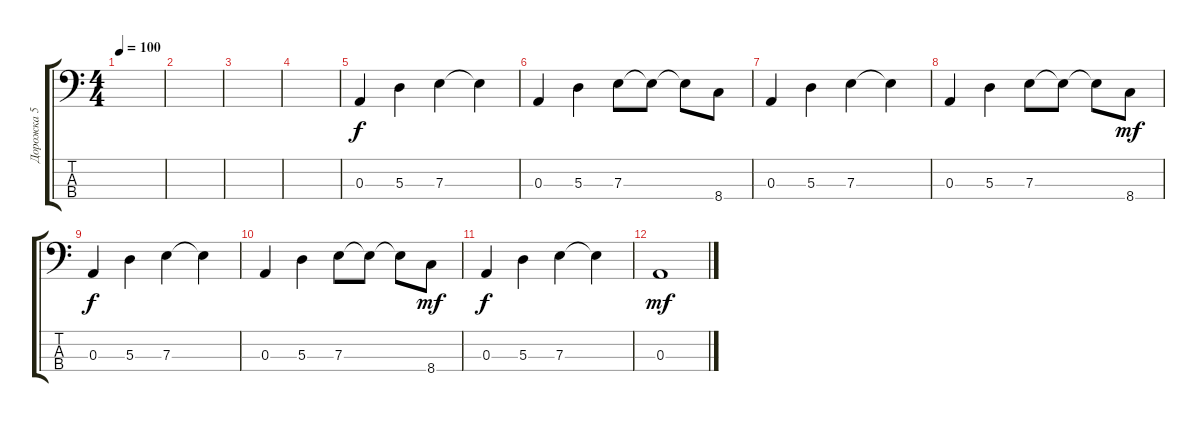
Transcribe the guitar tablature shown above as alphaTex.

\track ("Дорожка 5" "Дорожка 5") {instrument electricbassfinger}
\staff {score tabs}
\tuning (G2 D2 A1 E1) {hide}
\ts (4 4)
\tempo 100
\clef f4
\ks c
|
|
|
|
0.3.4 5.3.4 7.3.4 7.3{t}.4 |
0.3.4 5.3.4 7.3.8 7.3{t}.8 7.3{t}.8 8.4.8 |
0.3.4 5.3.4 7.3.4 7.3{t}.4 |
0.3.4 5.3.4 7.3.8 7.3{t}.8 7.3{t}.8 8.4.8{dy mf} |
0.3.4{dy f} 5.3.4 7.3.4 7.3{t}.4 |
0.3.4 5.3.4 7.3.8 7.3{t}.8 7.3{t}.8 8.4.8{dy mf} |
0.3.4{dy f} 5.3.4 7.3.4 7.3{t}.4 |
0.3.1{dy mf}
